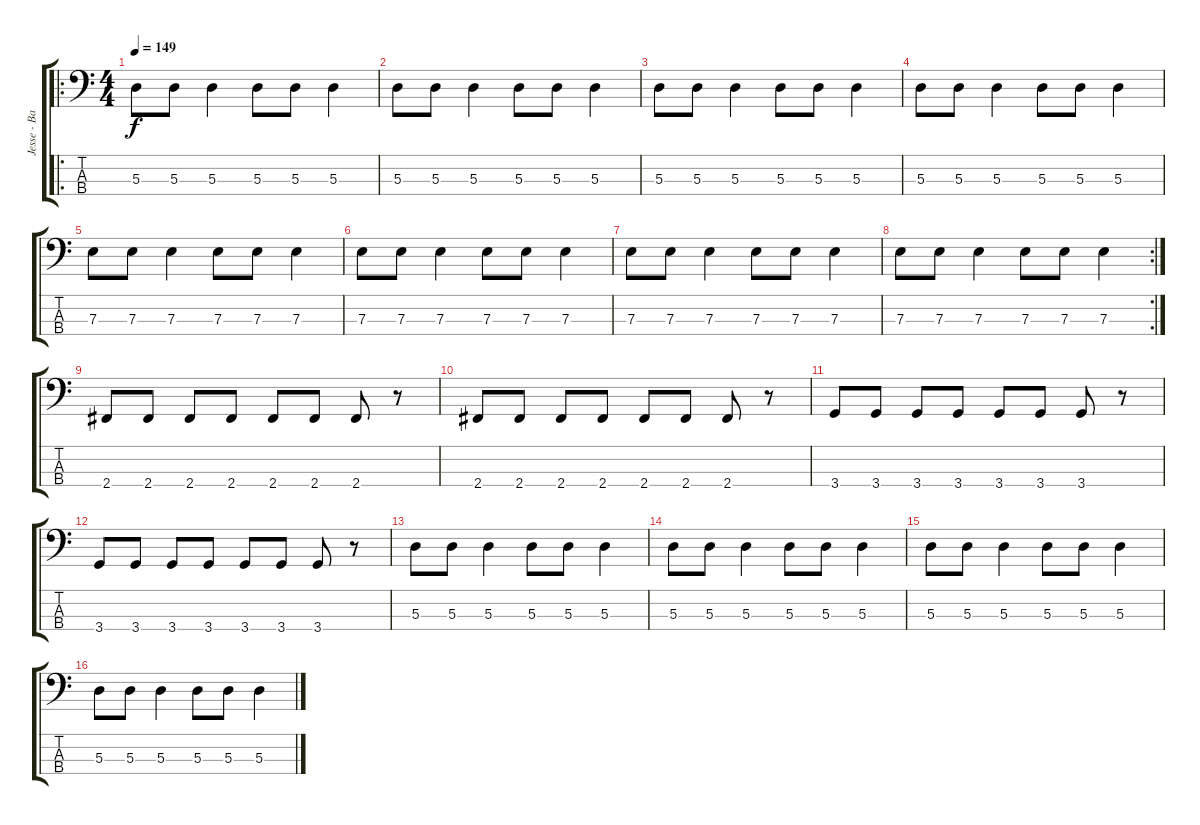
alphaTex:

\track ("Jesse - Bass" "Jesse - Ba") {instrument electricbassfinger}
\staff {score tabs}
\tuning (G2 D2 A1 E1) {hide}
\ro
\ts (4 4)
\tempo 149
\clef f4
\ks c
5.3.8{dy f} 5.3.8 5.3.4 5.3.8 5.3.8 5.3.4 |
5.3.8 5.3.8 5.3.4 5.3.8 5.3.8 5.3.4 |
5.3.8 5.3.8 5.3.4 5.3.8 5.3.8 5.3.4 |
5.3.8 5.3.8 5.3.4 5.3.8 5.3.8 5.3.4 |
7.3.8 7.3.8 7.3.4 7.3.8 7.3.8 7.3.4 |
7.3.8 7.3.8 7.3.4 7.3.8 7.3.8 7.3.4 |
7.3.8 7.3.8 7.3.4 7.3.8 7.3.8 7.3.4 |
\rc 2
7.3.8 7.3.8 7.3.4 7.3.8 7.3.8 7.3.4 |
2.4.8 2.4.8 2.4.8 2.4.8 2.4.8 2.4.8 2.4.8 r.8 |
2.4.8 2.4.8 2.4.8 2.4.8 2.4.8 2.4.8 2.4.8 r.8 |
3.4.8 3.4.8 3.4.8 3.4.8 3.4.8 3.4.8 3.4.8 r.8 |
3.4.8 3.4.8 3.4.8 3.4.8 3.4.8 3.4.8 3.4.8 r.8 |
5.3.8 5.3.8 5.3.4 5.3.8 5.3.8 5.3.4 |
5.3.8 5.3.8 5.3.4 5.3.8 5.3.8 5.3.4 |
5.3.8 5.3.8 5.3.4 5.3.8 5.3.8 5.3.4 |
5.3.8 5.3.8 5.3.4 5.3.8 5.3.8 5.3.4
